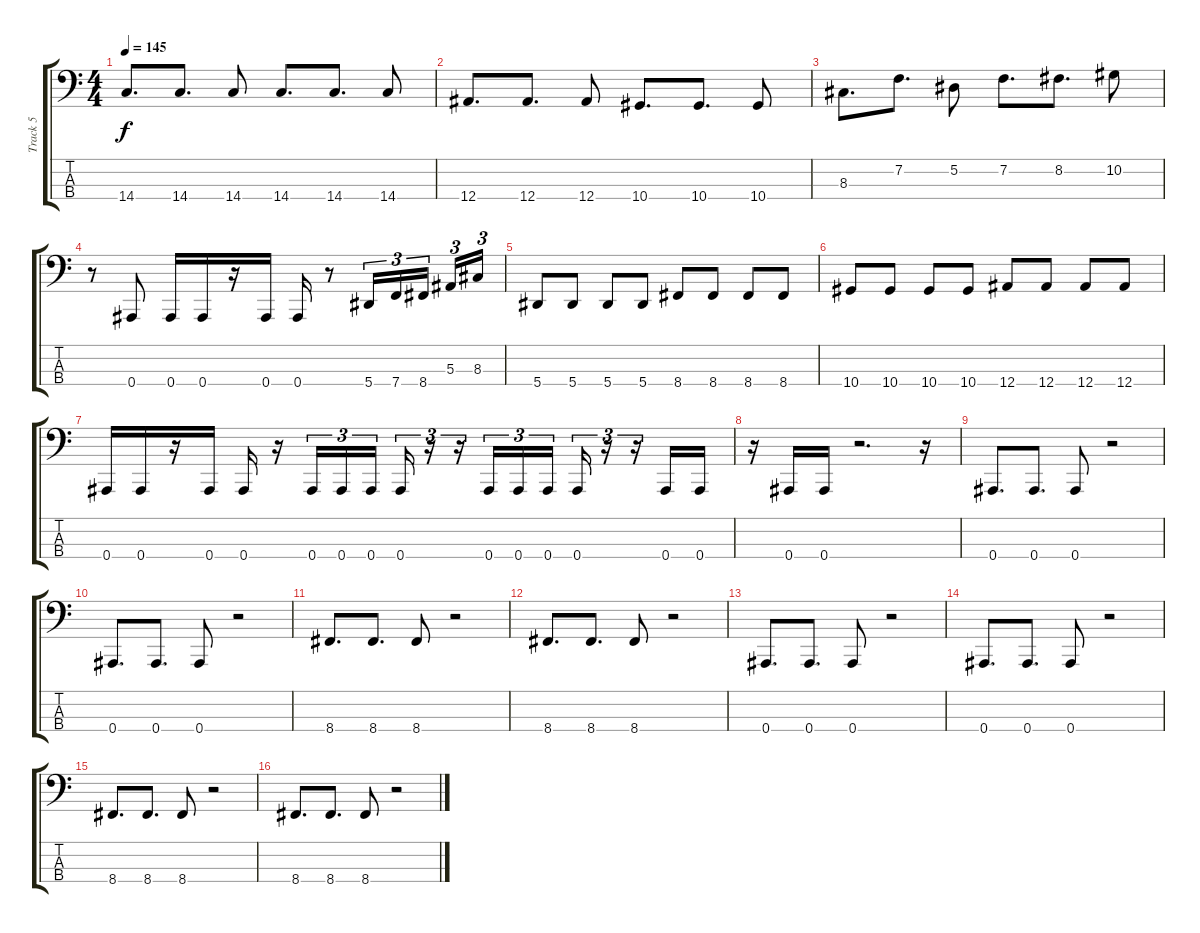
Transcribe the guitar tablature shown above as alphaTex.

\track ("Track 5" "Track 5") {instrument electricbasspick}
\staff {score tabs}
\tuning (Eb2 Bb1 F1 Bb0) {hide}
\ts (4 4)
\tempo 145
\clef f4
\ks c
14.4.8{d dy f} 14.4.8{d} 14.4.8 14.4.8{d} 14.4.8{d} 14.4.8 |
12.4.8{d} 12.4.8{d} 12.4.8 10.4.8{d} 10.4.8{d} 10.4.8 |
8.3.8{d} 7.2.8{d} 5.2.8 7.2.8{d} 8.2.8{d} 10.2.8 |
r.8 0.4.8 0.4.16 0.4.16 r.16 0.4.16 0.4.16 r.8 5.4.16{tu (3 2)} 7.4.16{tu (3 2)} 8.4.16{tu (3 2) beam splitsecondary} 5.3.16{tu (3 2)} 8.3.16{tu (3 2)} |
5.4.8 5.4.8 5.4.8 5.4.8 8.4.8 8.4.8 8.4.8 8.4.8 |
10.4.8 10.4.8 10.4.8 10.4.8 12.4.8 12.4.8 12.4.8 12.4.8 |
0.4.16 0.4.16 r.16 0.4.16 0.4.16 r.16 0.4.16{tu (3 2)} 0.4.16{tu (3 2)} 0.4.16{tu (3 2)} 0.4.16{tu (3 2)} r.16{tu (3 2)} r.16{tu (3 2)} 0.4.16{tu (3 2)} 0.4.16{tu (3 2)} 0.4.16{tu (3 2)} 0.4.16{tu (3 2)} r.16{tu (3 2)} r.16{tu (3 2)} 0.4.16 0.4.16 |
r.16 0.4.16 0.4.16 r.2{d} r.16 |
0.4.8{d} 0.4.8{d} 0.4.8 r.2 |
0.4.8{d} 0.4.8{d} 0.4.8 r.2 |
8.4.8{d} 8.4.8{d} 8.4.8 r.2 |
8.4.8{d} 8.4.8{d} 8.4.8 r.2 |
0.4.8{d} 0.4.8{d} 0.4.8 r.2 |
0.4.8{d} 0.4.8{d} 0.4.8 r.2 |
8.4.8{d} 8.4.8{d} 8.4.8 r.2 |
8.4.8{d} 8.4.8{d} 8.4.8 r.2
